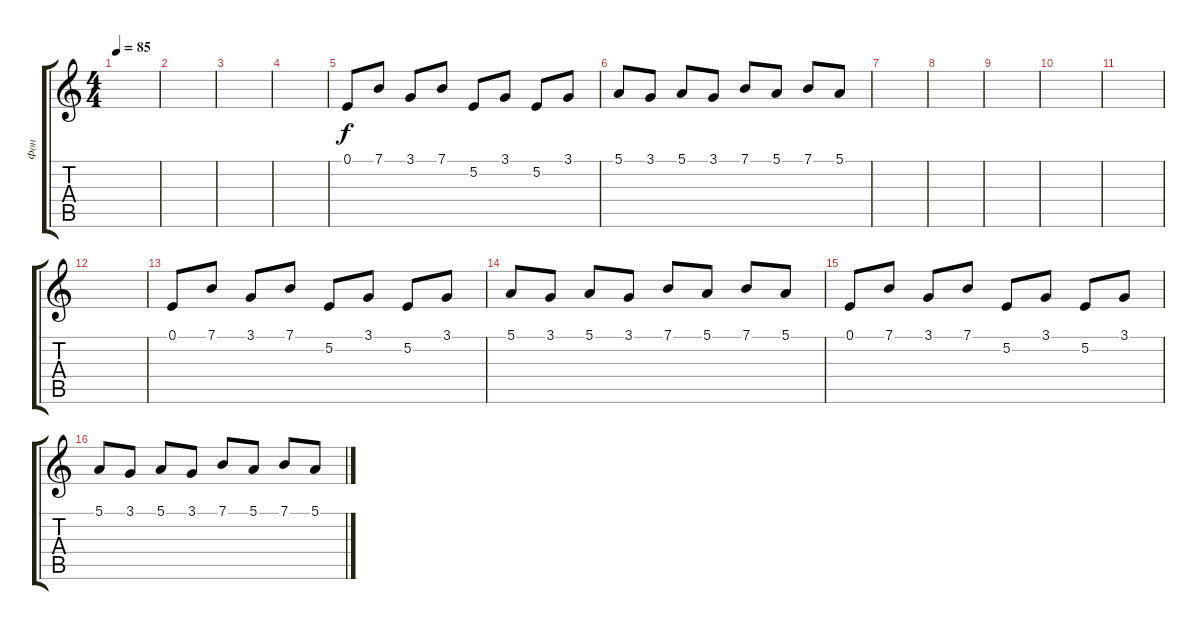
\track ("Фон" "Фон") {instrument pad2warm}
\staff {score tabs}
\tuning (E4 B3 G3 D3 A2 E2) {hide}
\ts (4 4)
\tempo 85
\clef g2
\ks c
|
|
|
|
0.1.8 7.1.8 3.1.8 7.1.8 5.2.8 3.1.8 5.2.8 3.1.8 |
5.1.8 3.1.8 5.1.8 3.1.8 7.1.8 5.1.8 7.1.8 5.1.8 |
|
|
|
|
|
|
0.1.8 7.1.8 3.1.8 7.1.8 5.2.8 3.1.8 5.2.8 3.1.8 |
5.1.8 3.1.8 5.1.8 3.1.8 7.1.8 5.1.8 7.1.8 5.1.8 |
0.1.8 7.1.8 3.1.8 7.1.8 5.2.8 3.1.8 5.2.8 3.1.8 |
5.1.8 3.1.8 5.1.8 3.1.8 7.1.8 5.1.8 7.1.8 5.1.8
